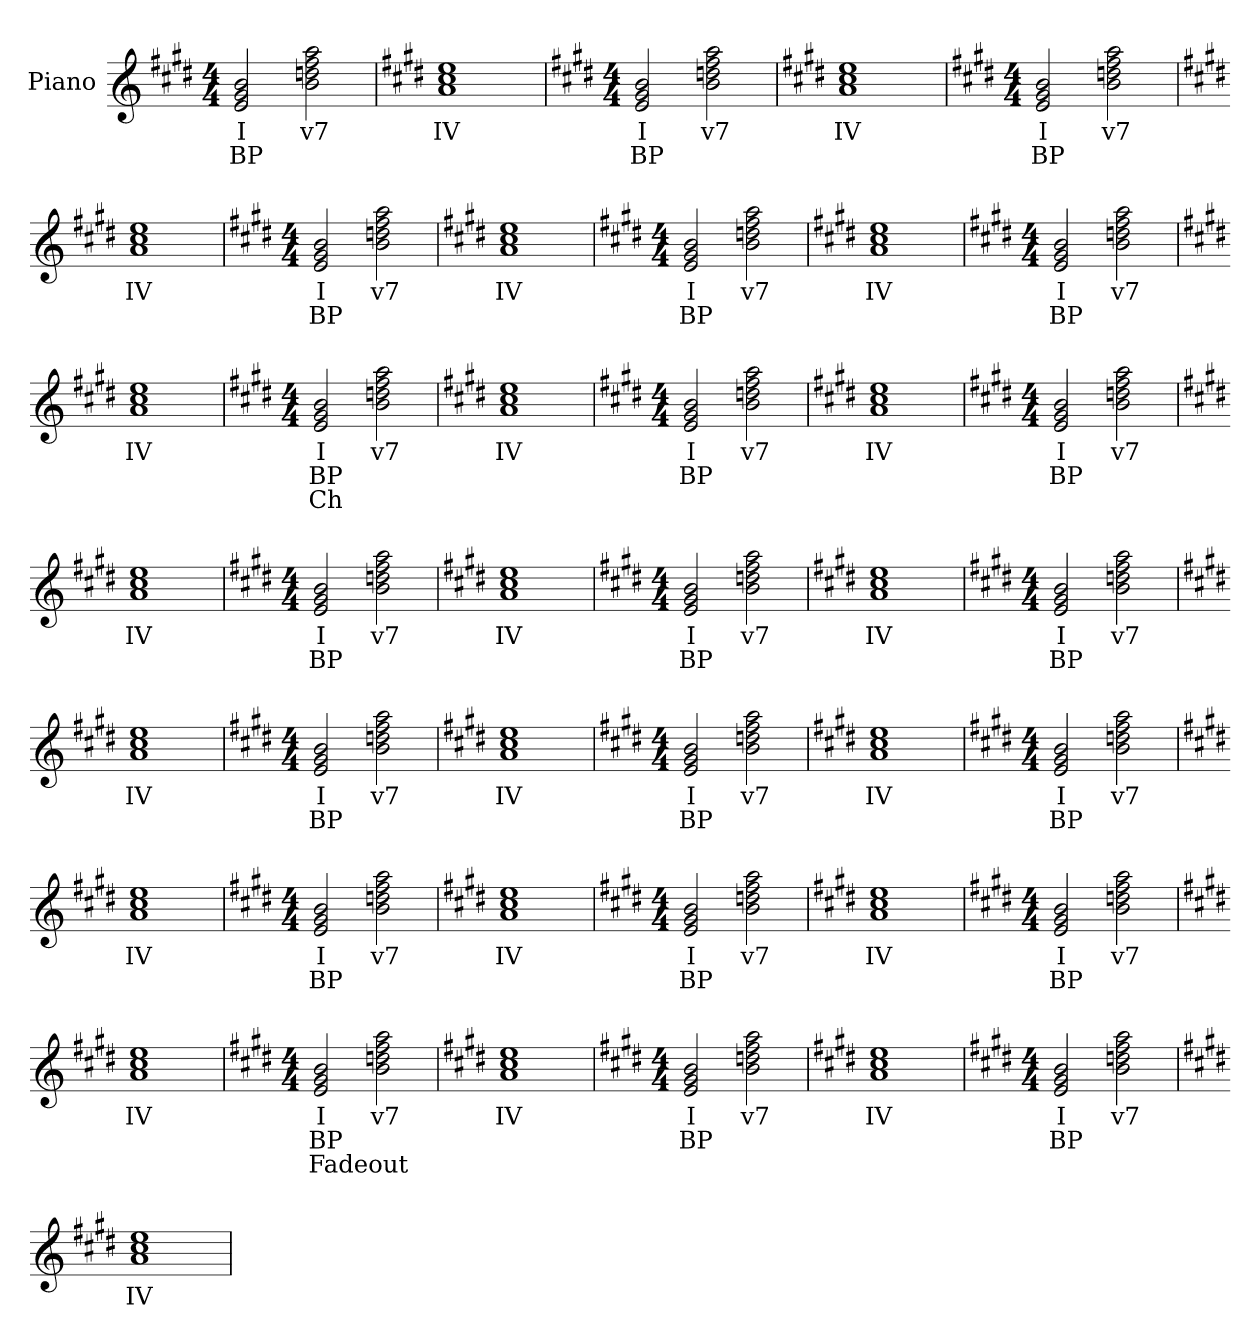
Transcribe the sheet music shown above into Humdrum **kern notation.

**kern	**text	**text	**text
*part1	*part1	*part1	*part1
*staff1	*staff1	*staff1	*staff1
*I"Piano	*	*	*
*I'Pno	*	*	*
*k[f#c#g#d#]	*	*	*
*E:	*	*	*
*M4/4	*	*	*
=	=	=	=
2e 2g# 2b	I	BP	.
2b 2ddn 2ff# 2aa	v7	.	.
=	=	=	=
*k[f#c#g#d#]	*	*	*
*E:	*	*	*
1a 1cc# 1ee	IV	.	.
=	=	=	=
*k[f#c#g#d#]	*	*	*
*E:	*	*	*
*M4/4	*	*	*
2e 2g# 2b	I	BP	.
2b 2ddn 2ff# 2aa	v7	.	.
=	=	=	=
*k[f#c#g#d#]	*	*	*
*E:	*	*	*
1a 1cc# 1ee	IV	.	.
=	=	=	=
*k[f#c#g#d#]	*	*	*
*E:	*	*	*
*M4/4	*	*	*
2e 2g# 2b	I	BP	.
2b 2ddn 2ff# 2aa	v7	.	.
=	=	=	=
*k[f#c#g#d#]	*	*	*
*E:	*	*	*
1a 1cc# 1ee	IV	.	.
=	=	=	=
*k[f#c#g#d#]	*	*	*
*E:	*	*	*
*M4/4	*	*	*
2e 2g# 2b	I	BP	.
2b 2ddn 2ff# 2aa	v7	.	.
=	=	=	=
*k[f#c#g#d#]	*	*	*
*E:	*	*	*
1a 1cc# 1ee	IV	.	.
=	=	=	=
*k[f#c#g#d#]	*	*	*
*E:	*	*	*
*M4/4	*	*	*
2e 2g# 2b	I	BP	.
2b 2ddn 2ff# 2aa	v7	.	.
=	=	=	=
*k[f#c#g#d#]	*	*	*
*E:	*	*	*
1a 1cc# 1ee	IV	.	.
=	=	=	=
*k[f#c#g#d#]	*	*	*
*E:	*	*	*
*M4/4	*	*	*
2e 2g# 2b	I	BP	.
2b 2ddn 2ff# 2aa	v7	.	.
=	=	=	=
*k[f#c#g#d#]	*	*	*
*E:	*	*	*
1a 1cc# 1ee	IV	.	.
=	=	=	=
*k[f#c#g#d#]	*	*	*
*E:	*	*	*
*M4/4	*	*	*
2e 2g# 2b	I	BP	Ch
2b 2ddn 2ff# 2aa	v7	.	.
=	=	=	=
*k[f#c#g#d#]	*	*	*
*E:	*	*	*
1a 1cc# 1ee	IV	.	.
=	=	=	=
*k[f#c#g#d#]	*	*	*
*E:	*	*	*
*M4/4	*	*	*
2e 2g# 2b	I	BP	.
2b 2ddn 2ff# 2aa	v7	.	.
=	=	=	=
*k[f#c#g#d#]	*	*	*
*E:	*	*	*
1a 1cc# 1ee	IV	.	.
=	=	=	=
*k[f#c#g#d#]	*	*	*
*E:	*	*	*
*M4/4	*	*	*
2e 2g# 2b	I	BP	.
2b 2ddn 2ff# 2aa	v7	.	.
=	=	=	=
*k[f#c#g#d#]	*	*	*
*E:	*	*	*
1a 1cc# 1ee	IV	.	.
=	=	=	=
*k[f#c#g#d#]	*	*	*
*E:	*	*	*
*M4/4	*	*	*
2e 2g# 2b	I	BP	.
2b 2ddn 2ff# 2aa	v7	.	.
=	=	=	=
*k[f#c#g#d#]	*	*	*
*E:	*	*	*
1a 1cc# 1ee	IV	.	.
=	=	=	=
*k[f#c#g#d#]	*	*	*
*E:	*	*	*
*M4/4	*	*	*
2e 2g# 2b	I	BP	.
2b 2ddn 2ff# 2aa	v7	.	.
=	=	=	=
*k[f#c#g#d#]	*	*	*
*E:	*	*	*
1a 1cc# 1ee	IV	.	.
=	=	=	=
*k[f#c#g#d#]	*	*	*
*E:	*	*	*
*M4/4	*	*	*
2e 2g# 2b	I	BP	.
2b 2ddn 2ff# 2aa	v7	.	.
=	=	=	=
*k[f#c#g#d#]	*	*	*
*E:	*	*	*
1a 1cc# 1ee	IV	.	.
=	=	=	=
*k[f#c#g#d#]	*	*	*
*E:	*	*	*
*M4/4	*	*	*
2e 2g# 2b	I	BP	.
2b 2ddn 2ff# 2aa	v7	.	.
=	=	=	=
*k[f#c#g#d#]	*	*	*
*E:	*	*	*
1a 1cc# 1ee	IV	.	.
=	=	=	=
*k[f#c#g#d#]	*	*	*
*E:	*	*	*
*M4/4	*	*	*
2e 2g# 2b	I	BP	.
2b 2ddn 2ff# 2aa	v7	.	.
=	=	=	=
*k[f#c#g#d#]	*	*	*
*E:	*	*	*
1a 1cc# 1ee	IV	.	.
=	=	=	=
*k[f#c#g#d#]	*	*	*
*E:	*	*	*
*M4/4	*	*	*
2e 2g# 2b	I	BP	.
2b 2ddn 2ff# 2aa	v7	.	.
=	=	=	=
*k[f#c#g#d#]	*	*	*
*E:	*	*	*
1a 1cc# 1ee	IV	.	.
=	=	=	=
*k[f#c#g#d#]	*	*	*
*E:	*	*	*
*M4/4	*	*	*
2e 2g# 2b	I	BP	.
2b 2ddn 2ff# 2aa	v7	.	.
=	=	=	=
*k[f#c#g#d#]	*	*	*
*E:	*	*	*
1a 1cc# 1ee	IV	.	.
=	=	=	=
*k[f#c#g#d#]	*	*	*
*E:	*	*	*
*M4/4	*	*	*
2e 2g# 2b	I	BP	.
2b 2ddn 2ff# 2aa	v7	.	.
=	=	=	=
*k[f#c#g#d#]	*	*	*
*E:	*	*	*
1a 1cc# 1ee	IV	.	.
=	=	=	=
*k[f#c#g#d#]	*	*	*
*E:	*	*	*
*M4/4	*	*	*
2e 2g# 2b	I	BP	.
2b 2ddn 2ff# 2aa	v7	.	.
=	=	=	=
*k[f#c#g#d#]	*	*	*
*E:	*	*	*
1a 1cc# 1ee	IV	.	.
=	=	=	=
*k[f#c#g#d#]	*	*	*
*E:	*	*	*
*M4/4	*	*	*
2e 2g# 2b	I	BP	Fadeout
2b 2ddn 2ff# 2aa	v7	.	.
=	=	=	=
*k[f#c#g#d#]	*	*	*
*E:	*	*	*
1a 1cc# 1ee	IV	.	.
=	=	=	=
*k[f#c#g#d#]	*	*	*
*E:	*	*	*
*M4/4	*	*	*
2e 2g# 2b	I	BP	.
2b 2ddn 2ff# 2aa	v7	.	.
=	=	=	=
*k[f#c#g#d#]	*	*	*
*E:	*	*	*
1a 1cc# 1ee	IV	.	.
=	=	=	=
*k[f#c#g#d#]	*	*	*
*E:	*	*	*
*M4/4	*	*	*
2e 2g# 2b	I	BP	.
2b 2ddn 2ff# 2aa	v7	.	.
=	=	=	=
*k[f#c#g#d#]	*	*	*
*E:	*	*	*
1a 1cc# 1ee	IV	.	.
=	=	=	=
*-	*-	*-	*-
